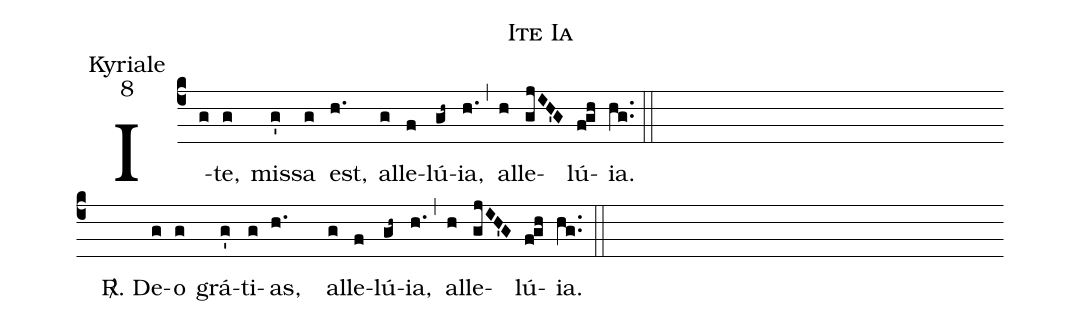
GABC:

name:Ite Ia;
office-part:Kyriale;
mode:8;
%%
(c4) I(g)te,(g) mis(g')sa(g) est,(h.) al(g)le(f)lú(gh~){ia},(h.) (,) al(h)le(gjIH'G)lú(fgh){ia}.(hg..) (::) (Z-)
~~~<sp>R/</sp>. De(g)o(g) grá(g')ti(g)as,(h.) ~~al(g)le(f)lú(gh~){ia},(h.) (,) al(h)le(gjIH'G)lú(fgh){ia}.(hg..) (::)
